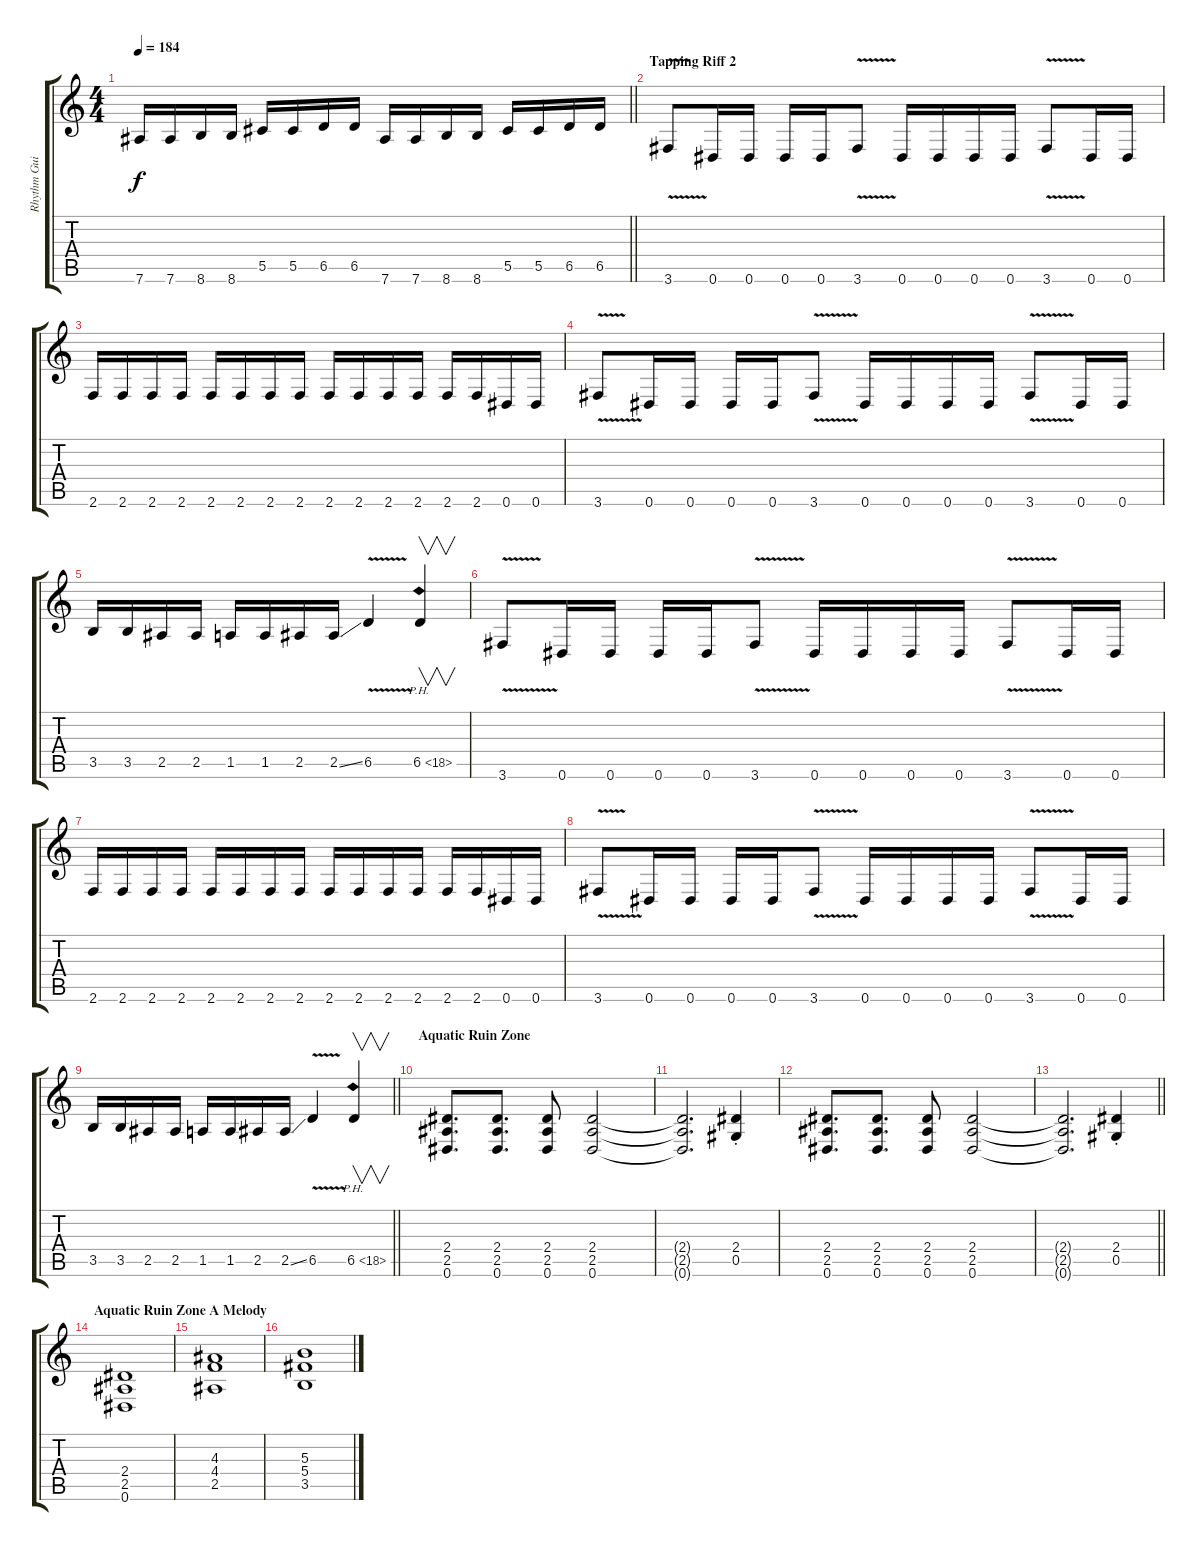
\track ("Rhythm Guitar 2" "Rhythm Gui") {instrument overdrivenguitar}
\staff {score tabs}
\tuning (Eb4 Bb3 Gb3 Db3 Ab2 Eb2) {hide}
\ts (4 4)
\tempo 184
\clef g2
\barLineRight lightlight
\ks c
7.6.16{dy f} 7.6.16 8.6.16 8.6.16 5.5.16 5.5.16 6.5.16 6.5.16 7.6.16 7.6.16 8.6.16 8.6.16 5.5.16 5.5.16 6.5.16 6.5.16 |
\section ("" "Tapping Riff 2")
3.6{v}.8 0.6.16 0.6.16 0.6.16 0.6.16 3.6{v}.8 0.6.16 0.6.16 0.6.16 0.6.16 3.6{v}.8 0.6.16 0.6.16 |
2.6.16 2.6.16 2.6.16 2.6.16 2.6.16 2.6.16 2.6.16 2.6.16 2.6.16 2.6.16 2.6.16 2.6.16 2.6.16 2.6.16 0.6.16 0.6.16 |
3.6{v}.8 0.6.16 0.6.16 0.6.16 0.6.16 3.6{v}.8 0.6.16 0.6.16 0.6.16 0.6.16 3.6{v}.8 0.6.16 0.6.16 |
3.5.16 3.5.16 2.5.16 2.5.16 1.5.16 1.5.16 2.5.16 2.5{ss}.16 6.5{v}.4 6.5{ph 12}.4{v} |
3.6{v}.8 0.6.16 0.6.16 0.6.16 0.6.16 3.6{v}.8 0.6.16 0.6.16 0.6.16 0.6.16 3.6{v}.8 0.6.16 0.6.16 |
2.6.16 2.6.16 2.6.16 2.6.16 2.6.16 2.6.16 2.6.16 2.6.16 2.6.16 2.6.16 2.6.16 2.6.16 2.6.16 2.6.16 0.6.16 0.6.16 |
3.6{v}.8 0.6.16 0.6.16 0.6.16 0.6.16 3.6{v}.8 0.6.16 0.6.16 0.6.16 0.6.16 3.6{v}.8 0.6.16 0.6.16 |
\barLineRight lightlight
3.5.16 3.5.16 2.5.16 2.5.16 1.5.16 1.5.16 2.5.16 2.5{ss}.16 6.5{v}.4 6.5{ph 12}.4{v} |
\section ("" "Aquatic Ruin Zone")
(2.4 2.5 0.6).8{d} (2.4 2.5 0.6).8{d} (2.4 2.5 0.6).8 (2.4 2.5 0.6).2 |
(2.4{t} 2.5{t} 0.6{t}).2{d} (2.4{st} 0.5{st}).4 |
(2.4 2.5 0.6).8{d} (2.4 2.5 0.6).8{d} (2.4 2.5 0.6).8 (2.4 2.5 0.6).2 |
\barLineRight lightlight
(2.4{t} 2.5{t} 0.6{t}).2{d} (2.4{st} 0.5{st}).4 |
\section ("" "Aquatic Ruin Zone A Melody")
(2.4 2.5 0.6).1 |
(4.3 4.4 2.5).1 |
(5.3 5.4 3.5).1
